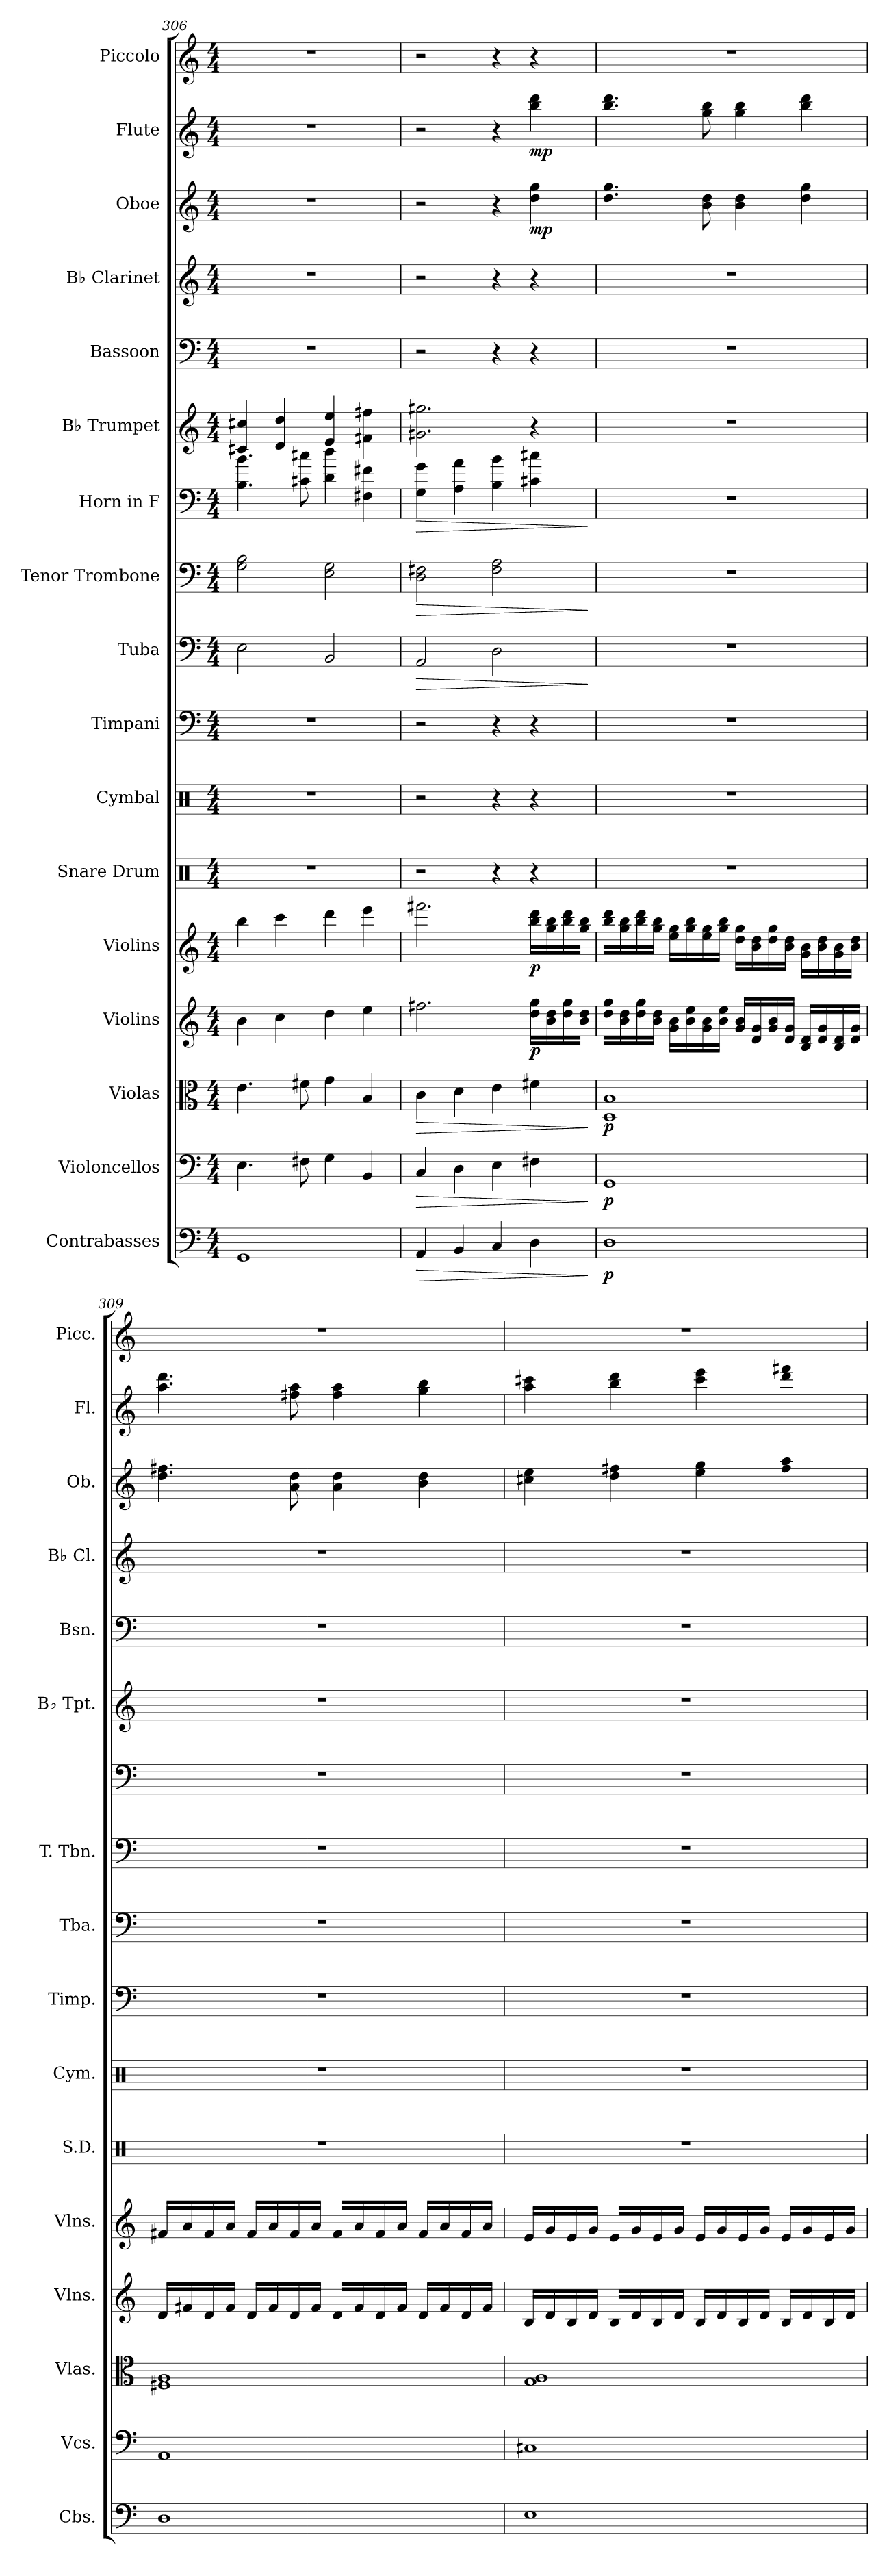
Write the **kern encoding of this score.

**kern	**dynam	**kern	**dynam	**kern	**dynam	**kern	**dynam	**kern	**dynam	**kern	**kern	**kern	**kern	**dynam	**kern	**dynam	**kern	**dynam	**kern	**kern	**kern	**kern	**dynam	**kern	**dynam	**kern
*part17	*part17	*part16	*part16	*part15	*part15	*part14	*part14	*part13	*part13	*part12	*part11	*part10	*part9	*part9	*part8	*part8	*part7	*part7	*part6	*part5	*part4	*part3	*part3	*part2	*part2	*part1
*staff17	*staff17	*staff16	*staff16	*staff15	*staff15	*staff14	*staff14	*staff13	*staff13	*staff12	*staff11	*staff10	*staff9	*staff9	*staff8	*staff8	*staff7	*staff7	*staff6	*staff5	*staff4	*staff3	*staff3	*staff2	*staff2	*staff1
*I"Contrabasses	*	*I"Violoncellos	*	*I"Violas	*	*I"Violins	*	*I"Violins	*	*I"Snare Drum	*I"Cymbal	*I"Timpani	*I"Tuba	*	*I"Tenor Trombone	*	*I"Horn in F	*	*I"B♭ Trumpet	*I"Bassoon	*I"B♭ Clarinet	*I"Oboe	*	*I"Flute	*	*I"Piccolo
*I'Cbs.	*	*I'Vcs.	*	*I'Vlas.	*	*I'Vlns.	*	*I'Vlns.	*	*I'S.D.	*I'Cym.	*I'Timp.	*I'Tba.	*	*I'T. Tbn.	*	*	*	*I'B♭ Tpt.	*I'Bsn.	*I'B♭ Cl.	*I'Ob.	*	*I'Fl.	*	*I'Picc.
!!LO:PB:g=z
*clefF4	*	*clefF4	*	*clefC3	*	*clefG2	*	*clefG2	*	*clefX	*clefX	*clefF4	*clefF4	*	*clefF4	*	*clefF4	*	*clefG2	*clefF4	*clefG2	*clefG2	*	*clefG2	*	*clefG2
*ITrd7c12	*	*	*	*	*	*	*	*	*	*	*	*	*	*	*	*	*ITrd4c7	*	*ITrd1c2	*	*ITrd1c2	*	*	*	*	*ITrd-7c-12
*k[]	*	*k[]	*	*k[]	*	*k[]	*	*k[]	*	*k[]	*k[]	*k[]	*k[]	*	*k[]	*	*k[b-]	*	*k[b-e-]	*k[]	*k[b-e-]	*k[]	*	*k[]	*	*k[]
*M4/4	*	*M4/4	*	*M4/4	*	*M4/4	*	*M4/4	*	*M4/4	*M4/4	*M4/4	*M4/4	*	*M4/4	*	*M4/4	*	*M4/4	*M4/4	*M4/4	*M4/4	*	*M4/4	*	*M4/4
=306	=306	=306	=306	=306	=306	=306	=306	=306	=306	=306	=306	=306	=306	=306	=306	=306	=306	=306	=306	=306	=306	=306	=306	=306	=306	=306
1GGG	.	4.E\	.	4.e\	.	4b\	.	4bb\	.	1r	1r	1r	2E\	.	2G\ 2B\	.	4.E\ 4.e\	.	4Bn/ 4bn/	1r	1r	1r	.	1r	.	1r
.	.	.	.	.	.	4cc\	.	4ccc\	.	.	.	.	.	.	.	.	.	.	4c/ 4cc/	.	.	.	.	.	.	.
.	.	8F#X\	.	8f#X\	.	.	.	.	.	.	.	.	.	.	.	.	8F#X\ 8f#X\	.	.	.	.	.	.	.	.	.
.	.	4G\	.	4g\	.	4dd\	.	4ddd\	.	.	.	.	2BB/	.	2E\ 2G\	.	4G\ 4g\	.	4d/ 4dd/	.	.	.	.	.	.	.
.	.	4BB/	.	4B/	.	4ee\	.	4eee\	.	.	.	.	.	.	.	.	4BBn\ 4Bn\	.	4en\ 4een\	.	.	.	.	.	.	.
=307	=307	=307	=307	=307	=307	=307	=307	=307	=307	=307	=307	=307	=307	=307	=307	=307	=307	=307	=307	=307	=307	=307	=307	=307	=307	=307
!	!LO:HP:b	!	!LO:HP:b	!	!LO:HP:b	!	!	!	!	!	!	!	!	!LO:HP:b	!	!LO:HP:b	!	!LO:HP:b	!	!	!	!	!	!	!	!
4AAA/	>	4C/	>	4c\	>	2.ff#X\	.	2.fff#X\	.	2r	2r	2r	2AA/	>	2D\ 2F#X\	>	4C\ 4c\	>	2.f#X\ 2.ff#X\	2r	2r	2r	.	2r	.	2r
4BBB/	.	4D\	.	4d\	.	.	.	.	.	.	.	.	.	.	.	.	4D\ 4d\	.	.	.	.	.	.	.	.	.
4CC/	.	4E\	.	4e\	.	.	.	.	.	4r	4r	4r	2D\	.	2F#\ 2A\	.	4E\ 4e\	.	.	4r	4r	4r	.	4r	.	4r
!	!	!	!	!	!	!	!LO:DY:b	!	!LO:DY:b	!	!	!	!	!	!	!	!	!	!	!	!	!	!LO:DY:b	!	!LO:DY:b	!
4DD\	.	4F#X\	.	4f#X\	.	16dd\ 16gg\LL	p	16bb\ 16ddd\LL	p	4r	4r	4r	.	.	.	.	4F#X\ 4f#X\	.	4r	4r	4r	4dd\ 4gg\	mp	4bb\ 4ddd\	mp	4r
.	.	.	.	.	.	16b\ 16dd\	.	16gg\ 16bb\	.	.	.	.	.	.	.	.	.	.	.	.	.	.	.	.	.	.
.	.	.	.	.	.	16dd\ 16gg\	.	16bb\ 16ddd\	.	.	.	.	.	.	.	.	.	.	.	.	.	.	.	.	.	.
.	.	.	.	.	.	16b\ 16dd\JJ	.	16gg\ 16bb\JJ	.	.	.	.	.	.	.	.	.	.	.	.	.	.	.	.	.	.
.	]	.	]	.	]	.	.	.	.	.	.	.	.	]	.	]	.	]	.	.	.	.	.	.	.	.
=308	=308	=308	=308	=308	=308	=308	=308	=308	=308	=308	=308	=308	=308	=308	=308	=308	=308	=308	=308	=308	=308	=308	=308	=308	=308	=308
!	!LO:DY:b	!	!LO:DY:b	!	!LO:DY:b	!	!	!	!	!	!	!	!	!	!	!	!	!	!	!	!	!	!	!	!	!
1DD	p	1GG	p	1D 1B	p	16dd\ 16gg\LL	.	16bb\ 16ddd\LL	.	1r	1r	1r	1r	.	1r	.	1r	.	1r	1r	1r	4.dd\ 4.gg\	.	4.bb\ 4.ddd\	.	1r
.	.	.	.	.	.	16b\ 16dd\	.	16gg\ 16bb\	.	.	.	.	.	.	.	.	.	.	.	.	.	.	.	.	.	.
.	.	.	.	.	.	16dd\ 16gg\	.	16bb\ 16ddd\	.	.	.	.	.	.	.	.	.	.	.	.	.	.	.	.	.	.
.	.	.	.	.	.	16b\ 16dd\JJ	.	16gg\ 16bb\JJ	.	.	.	.	.	.	.	.	.	.	.	.	.	.	.	.	.	.
.	.	.	.	.	.	16g\ 16b\LL	.	16ee\ 16gg\LL	.	.	.	.	.	.	.	.	.	.	.	.	.	.	.	.	.	.
.	.	.	.	.	.	16b\ 16ee\	.	16gg\ 16bb\	.	.	.	.	.	.	.	.	.	.	.	.	.	.	.	.	.	.
.	.	.	.	.	.	16g\ 16b\	.	16ee\ 16gg\	.	.	.	.	.	.	.	.	.	.	.	.	.	8b\ 8dd\	.	8gg\ 8bb\	.	.
.	.	.	.	.	.	16b\ 16ee\JJ	.	16gg\ 16bb\JJ	.	.	.	.	.	.	.	.	.	.	.	.	.	.	.	.	.	.
.	.	.	.	.	.	16g/ 16b/LL	.	16dd\ 16gg\LL	.	.	.	.	.	.	.	.	.	.	.	.	.	4b\ 4dd\	.	4gg\ 4bb\	.	.
.	.	.	.	.	.	16d/ 16g/	.	16b\ 16dd\	.	.	.	.	.	.	.	.	.	.	.	.	.	.	.	.	.	.
.	.	.	.	.	.	16g/ 16b/	.	16dd\ 16gg\	.	.	.	.	.	.	.	.	.	.	.	.	.	.	.	.	.	.
.	.	.	.	.	.	16d/ 16g/JJ	.	16b\ 16dd\JJ	.	.	.	.	.	.	.	.	.	.	.	.	.	.	.	.	.	.
.	.	.	.	.	.	16B/ 16d/LL	.	16g\ 16b\LL	.	.	.	.	.	.	.	.	.	.	.	.	.	4dd\ 4gg\	.	4bb\ 4ddd\	.	.
.	.	.	.	.	.	16d/ 16g/	.	16b\ 16dd\	.	.	.	.	.	.	.	.	.	.	.	.	.	.	.	.	.	.
.	.	.	.	.	.	16B/ 16d/	.	16g\ 16b\	.	.	.	.	.	.	.	.	.	.	.	.	.	.	.	.	.	.
.	.	.	.	.	.	16d/ 16g/JJ	.	16b\ 16dd\JJ	.	.	.	.	.	.	.	.	.	.	.	.	.	.	.	.	.	.
!!LO:PB:g=z
=309	=309	=309	=309	=309	=309	=309	=309	=309	=309	=309	=309	=309	=309	=309	=309	=309	=309	=309	=309	=309	=309	=309	=309	=309	=309	=309
1DD	.	1AA	.	1F#X 1A	.	16d/LL	.	16f#X/LL	.	1r	1r	1r	1r	.	1r	.	1r	.	1r	1r	1r	4.dd\ 4.ff#X\	.	4.aa\ 4.ddd\	.	1r
.	.	.	.	.	.	16f#X/	.	16a/	.	.	.	.	.	.	.	.	.	.	.	.	.	.	.	.	.	.
.	.	.	.	.	.	16d/	.	16f#/	.	.	.	.	.	.	.	.	.	.	.	.	.	.	.	.	.	.
.	.	.	.	.	.	16f#/JJ	.	16a/JJ	.	.	.	.	.	.	.	.	.	.	.	.	.	.	.	.	.	.
.	.	.	.	.	.	16d/LL	.	16f#/LL	.	.	.	.	.	.	.	.	.	.	.	.	.	.	.	.	.	.
.	.	.	.	.	.	16f#/	.	16a/	.	.	.	.	.	.	.	.	.	.	.	.	.	.	.	.	.	.
.	.	.	.	.	.	16d/	.	16f#/	.	.	.	.	.	.	.	.	.	.	.	.	.	8a\ 8dd\	.	8ff#X\ 8aa\	.	.
.	.	.	.	.	.	16f#/JJ	.	16a/JJ	.	.	.	.	.	.	.	.	.	.	.	.	.	.	.	.	.	.
.	.	.	.	.	.	16d/LL	.	16f#/LL	.	.	.	.	.	.	.	.	.	.	.	.	.	4a\ 4dd\	.	4ff#\ 4aa\	.	.
.	.	.	.	.	.	16f#/	.	16a/	.	.	.	.	.	.	.	.	.	.	.	.	.	.	.	.	.	.
.	.	.	.	.	.	16d/	.	16f#/	.	.	.	.	.	.	.	.	.	.	.	.	.	.	.	.	.	.
.	.	.	.	.	.	16f#/JJ	.	16a/JJ	.	.	.	.	.	.	.	.	.	.	.	.	.	.	.	.	.	.
.	.	.	.	.	.	16d/LL	.	16f#/LL	.	.	.	.	.	.	.	.	.	.	.	.	.	4b\ 4dd\	.	4gg\ 4bb\	.	.
.	.	.	.	.	.	16f#/	.	16a/	.	.	.	.	.	.	.	.	.	.	.	.	.	.	.	.	.	.
.	.	.	.	.	.	16d/	.	16f#/	.	.	.	.	.	.	.	.	.	.	.	.	.	.	.	.	.	.
.	.	.	.	.	.	16f#/JJ	.	16a/JJ	.	.	.	.	.	.	.	.	.	.	.	.	.	.	.	.	.	.
=310	=310	=310	=310	=310	=310	=310	=310	=310	=310	=310	=310	=310	=310	=310	=310	=310	=310	=310	=310	=310	=310	=310	=310	=310	=310	=310
1EE	.	1C#X	.	1G 1A	.	16B/LL	.	16e/LL	.	1r	1r	1r	1r	.	1r	.	1r	.	1r	1r	1r	4cc#X\ 4ee\	.	4aa\ 4ccc#X\	.	1r
.	.	.	.	.	.	16d/	.	16g/	.	.	.	.	.	.	.	.	.	.	.	.	.	.	.	.	.	.
.	.	.	.	.	.	16B/	.	16e/	.	.	.	.	.	.	.	.	.	.	.	.	.	.	.	.	.	.
.	.	.	.	.	.	16d/JJ	.	16g/JJ	.	.	.	.	.	.	.	.	.	.	.	.	.	.	.	.	.	.
.	.	.	.	.	.	16B/LL	.	16e/LL	.	.	.	.	.	.	.	.	.	.	.	.	.	4dd\ 4ff#X\	.	4bb\ 4ddd\	.	.
.	.	.	.	.	.	16d/	.	16g/	.	.	.	.	.	.	.	.	.	.	.	.	.	.	.	.	.	.
.	.	.	.	.	.	16B/	.	16e/	.	.	.	.	.	.	.	.	.	.	.	.	.	.	.	.	.	.
.	.	.	.	.	.	16d/JJ	.	16g/JJ	.	.	.	.	.	.	.	.	.	.	.	.	.	.	.	.	.	.
.	.	.	.	.	.	16B/LL	.	16e/LL	.	.	.	.	.	.	.	.	.	.	.	.	.	4ee\ 4gg\	.	4ccc#\ 4eee\	.	.
.	.	.	.	.	.	16d/	.	16g/	.	.	.	.	.	.	.	.	.	.	.	.	.	.	.	.	.	.
.	.	.	.	.	.	16B/	.	16e/	.	.	.	.	.	.	.	.	.	.	.	.	.	.	.	.	.	.
.	.	.	.	.	.	16d/JJ	.	16g/JJ	.	.	.	.	.	.	.	.	.	.	.	.	.	.	.	.	.	.
.	.	.	.	.	.	16B/LL	.	16e/LL	.	.	.	.	.	.	.	.	.	.	.	.	.	4ff#\ 4aa\	.	4ddd\ 4fff#X\	.	.
.	.	.	.	.	.	16d/	.	16g/	.	.	.	.	.	.	.	.	.	.	.	.	.	.	.	.	.	.
.	.	.	.	.	.	16B/	.	16e/	.	.	.	.	.	.	.	.	.	.	.	.	.	.	.	.	.	.
.	.	.	.	.	.	16d/JJ	.	16g/JJ	.	.	.	.	.	.	.	.	.	.	.	.	.	.	.	.	.	.
=	=	=	=	=	=	=	=	=	=	=	=	=	=	=	=	=	=	=	=	=	=	=	=	=	=	=
*-	*-	*-	*-	*-	*-	*-	*-	*-	*-	*-	*-	*-	*-	*-	*-	*-	*-	*-	*-	*-	*-	*-	*-	*-	*-	*-
